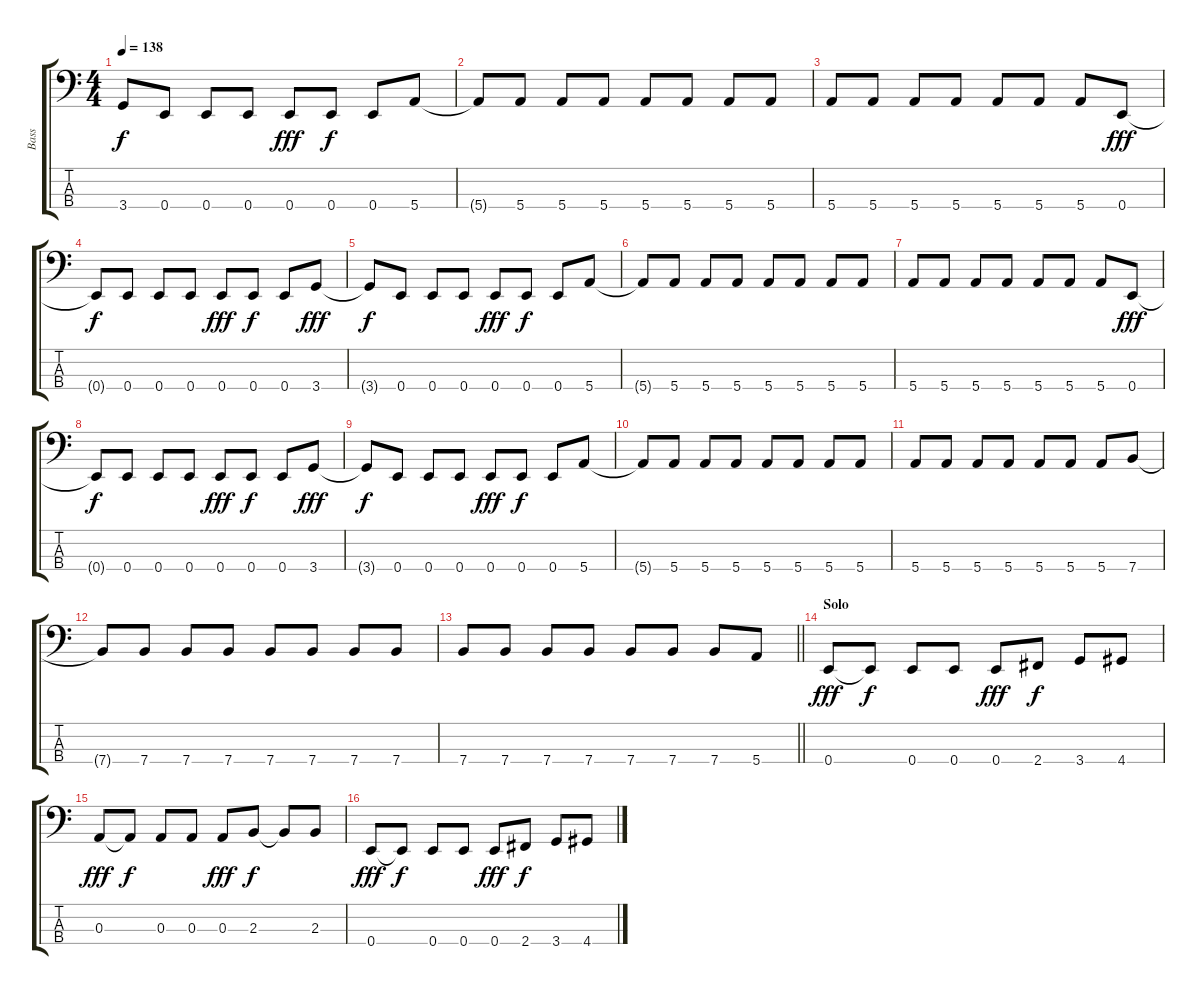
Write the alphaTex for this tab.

\track ("Bass" "Bass") {instrument electricbasspick}
\staff {score tabs}
\tuning (G2 D2 A1 E1) {hide}
\ts (4 4)
\tempo 138
\clef f4
\ks c
3.4{t}.8{dy f} 0.4.8 0.4.8 0.4.8 0.4.8{dy fff} 0.4.8{dy f} 0.4.8 5.4.8 |
5.4{t}.8 5.4.8 5.4.8 5.4.8 5.4.8 5.4.8 5.4.8 5.4.8 |
5.4.8 5.4.8 5.4.8 5.4.8 5.4.8 5.4.8 5.4.8 0.4.8{dy fff} |
0.4{t}.8{dy f} 0.4.8 0.4.8 0.4.8 0.4.8{dy fff} 0.4.8{dy f} 0.4.8 3.4.8{dy fff} |
3.4{t}.8{dy f} 0.4.8 0.4.8 0.4.8 0.4.8{dy fff} 0.4.8{dy f} 0.4.8 5.4.8 |
5.4{t}.8 5.4.8 5.4.8 5.4.8 5.4.8 5.4.8 5.4.8 5.4.8 |
5.4.8 5.4.8 5.4.8 5.4.8 5.4.8 5.4.8 5.4.8 0.4.8{dy fff} |
0.4{t}.8{dy f} 0.4.8 0.4.8 0.4.8 0.4.8{dy fff} 0.4.8{dy f} 0.4.8 3.4.8{dy fff} |
3.4{t}.8{dy f} 0.4.8 0.4.8 0.4.8 0.4.8{dy fff} 0.4.8{dy f} 0.4.8 5.4.8 |
5.4{t}.8 5.4.8 5.4.8 5.4.8 5.4.8 5.4.8 5.4.8 5.4.8 |
5.4.8 5.4.8 5.4.8 5.4.8 5.4.8 5.4.8 5.4.8 7.4.8 |
7.4{t}.8 7.4.8 7.4.8 7.4.8 7.4.8 7.4.8 7.4.8 7.4.8 |
\barLineRight lightlight
7.4.8 7.4.8 7.4.8 7.4.8 7.4.8 7.4.8 7.4.8 5.4.8 |
\section ("" "Solo")
0.4.8{dy fff} 0.4{t}.8{dy f} 0.4.8 0.4.8 0.4.8{dy fff} 2.4.8{dy f} 3.4.8 4.4.8 |
0.3.8{dy fff} 0.3{t}.8{dy f} 0.3.8 0.3.8 0.3.8{dy fff} 2.3.8{dy f} 2.3{t}.8 2.3.8 |
0.4.8{dy fff} 0.4{t}.8{dy f} 0.4.8 0.4.8 0.4.8{dy fff} 2.4.8{dy f} 3.4.8 4.4.8
